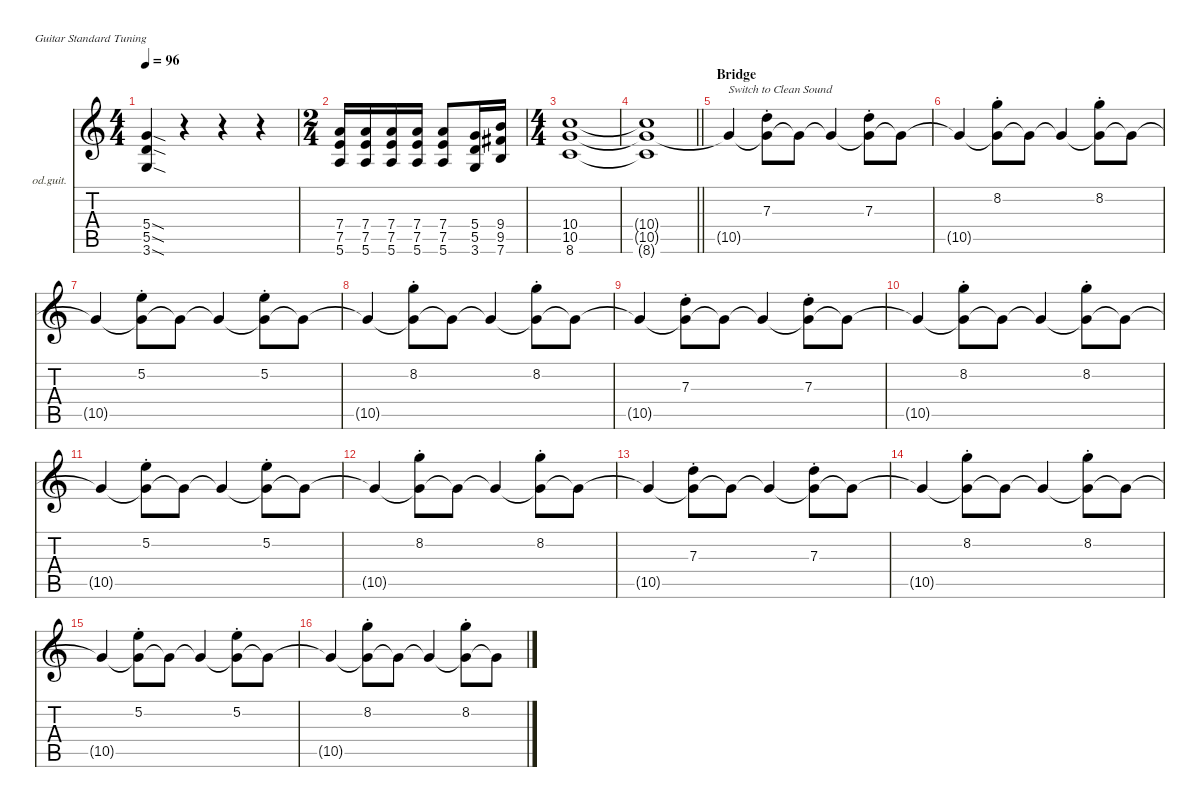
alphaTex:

\defaultSystemsLayout 4
\hideDynamics
\bracketExtendMode nobrackets
\firstSystemTrackNameOrientation horizontal
\otherSystemsTrackNameOrientation horizontal
\track ("Guitar 2" "od.guit.") {instrument overdrivenguitar}
\staff {score tabs}
\tuning (E4 B3 G3 D3 A2 E2)
\ts (4 4)
\beaming (8 2 2 2 2)
\tempo 96
\clef g2
\ks c
(5.4{sod} 5.5{sod} 3.6{sod}).4{dy f} r.4 r.4 r.4 |
\ts (2 4)
\beaming (8 2 2)
(7.4 7.5 5.6).16 (7.4 7.5 5.6).16 (7.4 7.5 5.6).16 (7.4 7.5 5.6).16 (7.4 7.5 5.6).8 (5.4 5.5 3.6).16 (9.4 9.5{acc #} 7.6).16 |
\ts (4 4)
\beaming (8 2 2 2 2)
(10.4 10.5 8.6).1 |
\barLineRight lightlight
(10.4{t} 10.5{t} 8.6{t}).1 |
\section ("" "Bridge")
10.5{t}.4{txt "Switch to Clean Sound" dy mf instrument electricguitarclean} (7.3{st} 10.5{t}).8{dy f} 10.5{t}.8{dy mf} 10.5{t}.4 (7.3{st} 10.5{t}).8{dy f} 10.5{t}.8{dy mf} |
10.5{t}.4 (8.2{st} 10.5{t}).8{dy f} 10.5{t}.8{dy mf} 10.5{t}.4 (8.2{st} 10.5{t}).8{dy f} 10.5{t}.8{dy mf} |
10.5{t}.4 (5.2{st} 10.5{t}).8{dy f} 10.5{t}.8{dy mf} 10.5{t}.4 (5.2{st} 10.5{t}).8{dy f} 10.5{t}.8{dy mf} |
10.5{t}.4 (8.2{st} 10.5{t}).8{dy f} 10.5{t}.8{dy mf} 10.5{t}.4 (8.2{st} 10.5{t}).8{dy f} 10.5{t}.8{dy mf} |
10.5{t}.4 (7.3{st} 10.5{t}).8{dy f} 10.5{t}.8{dy mf} 10.5{t}.4 (7.3{st} 10.5{t}).8{dy f} 10.5{t}.8{dy mf} |
10.5{t}.4 (8.2{st} 10.5{t}).8{dy f} 10.5{t}.8{dy mf} 10.5{t}.4 (8.2{st} 10.5{t}).8{dy f} 10.5{t}.8{dy mf} |
10.5{t}.4 (5.2{st} 10.5{t}).8{dy f} 10.5{t}.8{dy mf} 10.5{t}.4 (5.2{st} 10.5{t}).8{dy f} 10.5{t}.8{dy mf} |
10.5{t}.4 (8.2{st} 10.5{t}).8{dy f} 10.5{t}.8{dy mf} 10.5{t}.4 (8.2{st} 10.5{t}).8{dy f} 10.5{t}.8{dy mf} |
10.5{t}.4 (7.3{st} 10.5{t}).8{dy f} 10.5{t}.8{dy mf} 10.5{t}.4 (7.3{st} 10.5{t}).8{dy f} 10.5{t}.8{dy mf} |
10.5{t}.4 (8.2{st} 10.5{t}).8{dy f} 10.5{t}.8{dy mf} 10.5{t}.4 (8.2{st} 10.5{t}).8{dy f} 10.5{t}.8{dy mf} |
10.5{t}.4 (5.2{st} 10.5{t}).8{dy f} 10.5{t}.8{dy mf} 10.5{t}.4 (5.2{st} 10.5{t}).8{dy f} 10.5{t}.8{dy mf} |
10.5{t}.4 (8.2{st} 10.5{t}).8{dy f} 10.5{t}.8{dy mf} 10.5{t}.4 (8.2{st} 10.5{t}).8{dy f} 10.5{t}.8{dy mf}
